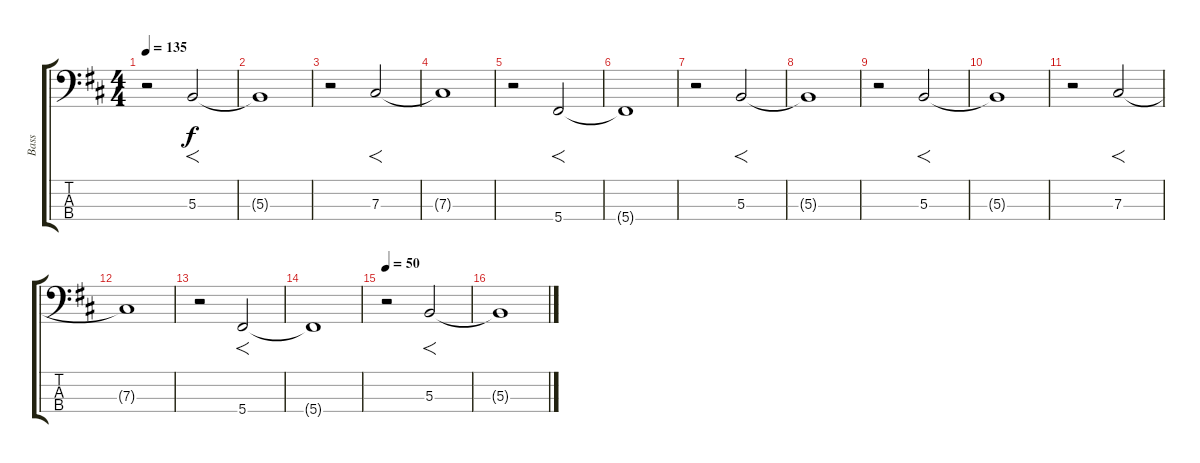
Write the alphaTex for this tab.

\track ("Bass" "Bass") {instrument electricbassfinger}
\staff {score tabs}
\tuning (E2 B1 Gb1 Db1) {hide}
\ts (4 4)
\tempo 135
\clef f4
\ks d
r.2{dy f} 5.3.2{f volume 14} |
5.3{t}.1{volume 9} |
r.2 7.3.2{f volume 15} |
7.3{t}.1{volume 9} |
r.2 5.4.2{f volume 15} |
5.4{t}.1{volume 9} |
r.2 5.3.2{f volume 14} |
5.3{t}.1{volume 9} |
r.2 5.3.2{f volume 15} |
5.3{t}.1{volume 9} |
r.2 7.3.2{f volume 15} |
7.3{t}.1{volume 9} |
r.2 5.4.2{f volume 15} |
5.4{t}.1{volume 9} |
\tempo 65
\tempo 50
r.2 5.3.2{f volume 14} |
5.3{t}.1{volume 4}
